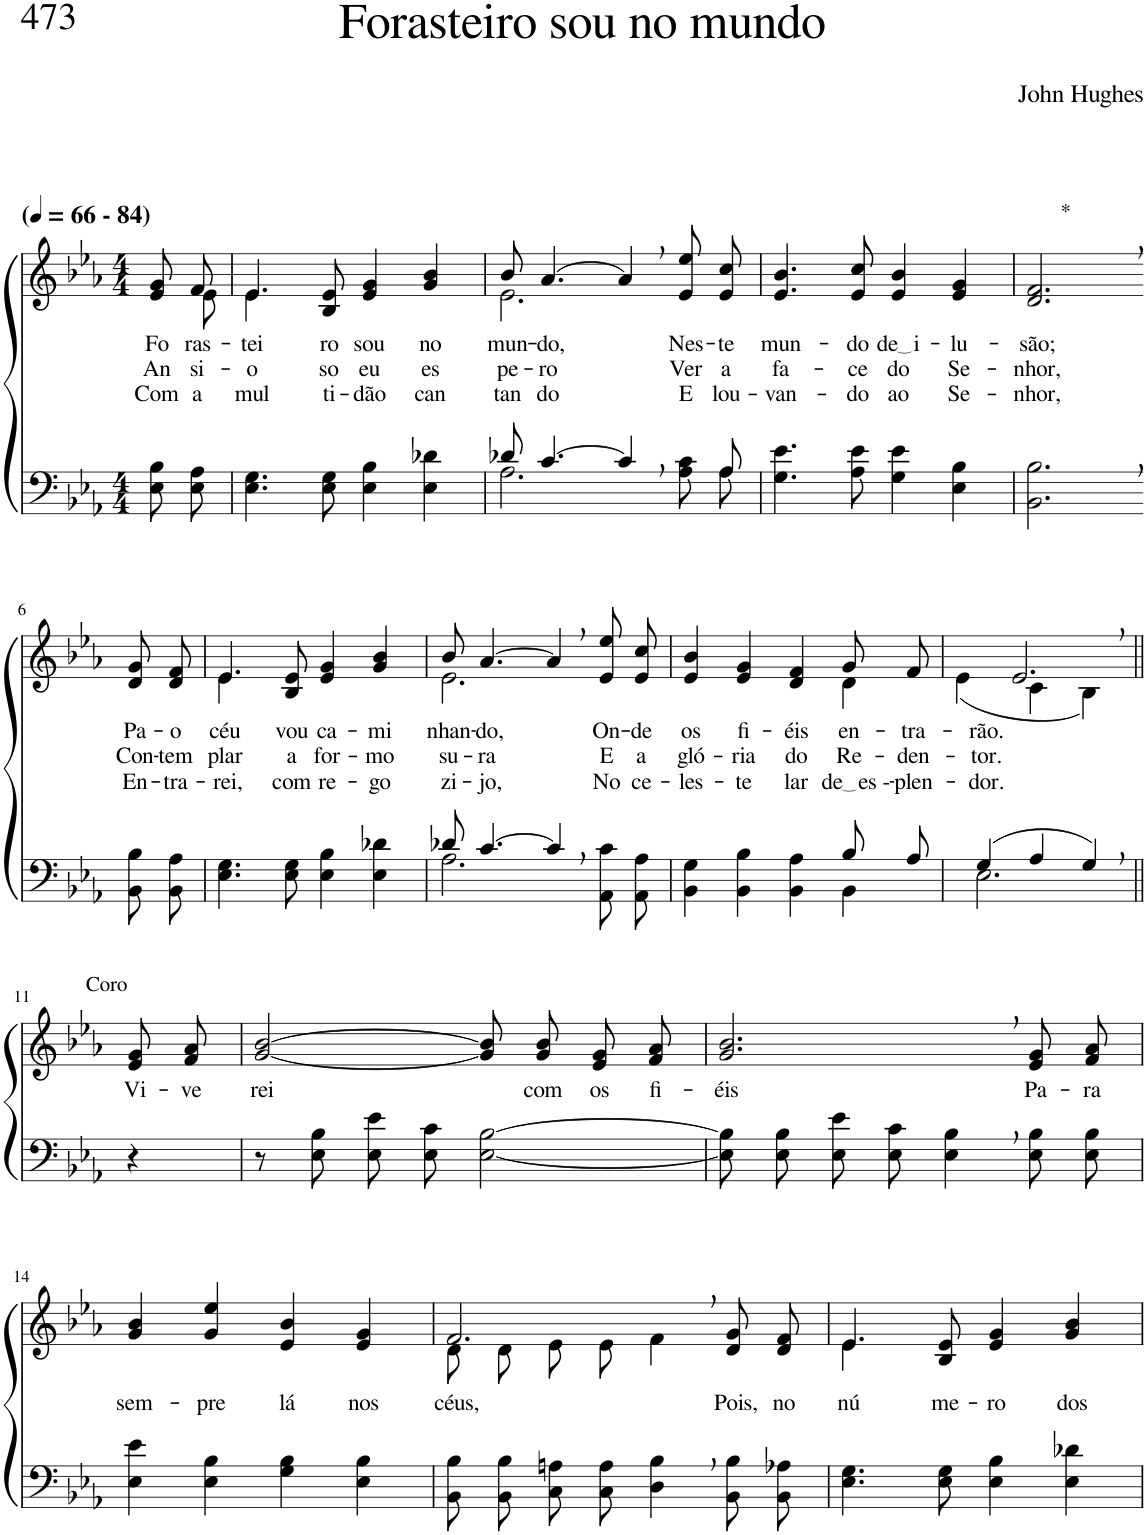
**kern	**kern	**text	**text	**text
*part2	*part1	*part1	*part1	*part1
*staff2	*staff1	*staff1	*staff1	*staff1
*I"Parte III e IV	*I"Parte I e II	*	*	*
*clefF4	*clefG2	*	*	*
*k[b-e-a-]	*k[b-e-a-]	*	*	*
*M4/4	*M4/4	*	*	*
*MM66	*MM66	*	*	*
=1	=1	=1	=1	=1
!	!LO:TX:a:B:t=(	!	!	!
!	!LO:TX:a:B:t=- 84)	!	!	!
!	!	!LO:LY:b	!LO:LY:b	!LO:LY:b
*	*^	*	*	*
8E-\ 8B-\L	8e-/ 8g/L	8ryy	Fo-	An-	Com
!	!	!	!LO:LY:b	!LO:LY:b	!LO:LY:b
8E-\ 8A-\J	8f/J	8e-\	-ras-	-si-	a
=2	=2	=2	=2	=2	=2
!	!	!	!LO:LY:b	!LO:LY:b	!LO:LY:b
4.E-\ 4.G\	4.e-/	4.e-\	-tei-	-o-	mul-
!	!	!	!LO:LY:b	!LO:LY:b	!LO:LY:b
8E-\ 8G\	8B-/ 8e-/	2ryy	-ro	-so	-ti-
!	!	!	!LO:LY:b	!LO:LY:b	!LO:LY:b
4E-\ 4B-\	4e-/ 4g/	.	sou	eu	-dão
!	!	!	!LO:LY:b	!LO:LY:b	!LO:LY:b
4E-\ 4d-X\	4g/ 4b-/	.	no	es-	can-
.	.	8ryy	.	.	.
=3	=3	=3	=3	=3	=3
*^	*	*	*	*	*
!	!	!	!	!LO:LY:b	!LO:LY:b	!LO:LY:b
8d-X/	2.A-\	8b-/	2.e-\	mun-	pe-	-tan
!	!	!	!	!LO:LY:b	!LO:LY:b	!LO:LY:b
[4.c/	.	[4.a-/	.	do,	-ro	do
4c,/]	.	4a-,/]	.	.	.	.
!	!	!	!	!LO:LY:b	!LO:LY:b	!LO:LY:b
8ryy	8A-\ 8c\L	8e-/ 8ee-/L	4ryy	Nes-	Ver	E
!	!	!	!	!LO:LY:b	!LO:LY:b	!LO:LY:b
8A-/	8A-\J	8e-/ 8cc/J	.	-te	a	lou-
*	*	*v	*v	*	*	*
=4	=4	=4	=4	=4	=4
!	!	!	!LO:LY:b	!LO:LY:b	!LO:LY:b
*v	*v	*	*	*	*
4.G\ 4.e-\	4.e-/ 4.b-/	mun-	fa-	-van-
!	!	!LO:LY:b	!LO:LY:b	!LO:LY:b
8A-\ 8e-\	8e-/ 8cc/	-do	-ce	-do
!	!	!LO:LY:b	!LO:LY:b	!LO:LY:b
4G\ 4e-\	4e-/ 4b-/	de i	do	ao
!	!	!LO:LY:b	!LO:LY:b	!LO:LY:b
4E-\ 4B-\	4e-/ 4g/	-lu-	Se-	Se-
=5	=5	=5	=5	=5
!	!LO:TX:a:t=*	!	!	!
!	!	!LO:LY:b	!LO:LY:b	!LO:LY:b
2.BB-\, 2.B-\,	2.d/, 2.f/,	-são;	-nhor,	-nhor,
!!LO:LB:g=z
=6-	=6-	=6-	=6-	=6-
!	!	!LO:LY:b	!LO:LY:b	!LO:LY:b
8BB-\ 8B-\L	8d/ 8g/L	Pa-	Con-	En-
!	!	!LO:LY:b	!LO:LY:b	!LO:LY:b
8BB-\ 8A-\J	8d/ 8f/J	-o	-tem-	-tra-
=7	=7	=7	=7	=7
!	!	!	!	!LO:LY:b
*	*^	*	*	*
!	!	!	!LO:LY:b	!LO:LY:b	!
4.E-\ 4.G\	4.e-/	4.e-\	-céu	-plar	-rei,
!	!	!	!LO:LY:b	!LO:LY:b	!LO:LY:b
8E-\ 8G\	8B-/ 8e-/	2ryy	vou	a	com
!	!	!	!LO:LY:b	!LO:LY:b	!LO:LY:b
4E-\ 4B-\	4e-/ 4g/	.	ca-	for-	re-
!	!	!	!LO:LY:b	!LO:LY:b	!LO:LY:b
4E-\ 4d-X\	4g/ 4b-/	.	-mi-	-mo-	-go-
.	.	8ryy	.	.	.
=8	=8	=8	=8	=8	=8
*^	*	*	*	*	*
!	!	!	!	!LO:LY:b	!LO:LY:b	!LO:LY:b
8d-X/	2.A-\	8b-/	2.e-\	-nhan-	-su-	-zi-
!	!	!	!	!LO:LY:b	!LO:LY:b	!LO:LY:b
[4.c/	.	[4.a-/	.	-do,	-ra	-jo,
4c,/]	.	4a-,/]	.	.	.	.
!	!	!	!	!LO:LY:b	!LO:LY:b	!LO:LY:b
4ryy	8AA-\ 8c\L	8e-/ 8ee-/L	4ryy	On-	E	No
!	!	!	!	!LO:LY:b	!LO:LY:b	!LO:LY:b
.	8AA-\ 8A-\J	8e-/ 8cc/J	.	-de	a	ce-
=9	=9	=9	=9	=9	=9	=9
!	!	!	!	!LO:LY:b	!LO:LY:b	!LO:LY:b
2.ryy	4BB-\ 4G\	4e-/ 4b-/	2.ryy	os	gló-	-les-
!	!	!	!	!LO:LY:b	!LO:LY:b	!LO:LY:b
.	4BB-\ 4B-\	4e-/ 4g/	.	fi-	-ria	-te
!	!	!	!	!LO:LY:b	!LO:LY:b	!LO:LY:b
.	4BB-\ 4A-\	4d/ 4f/	.	-éis	do	lar
!	!	!	!	!	!	!LO:LY:b
!	!	!	!	!LO:LY:b	!LO:LY:b	!
8B-/L	4BB-\	8g/L	4d\	en-	Re-	de es -
!	!	!	!	!LO:LY:b	!LO:LY:b	!LO:LY:b
8A-/J	.	8f/J	.	-tra-	-den-	-plen-
=10	=10	=10	=10	=10	=10	=10
!	!	!	!	!LO:LY:b	!LO:LY:b	!LO:LY:b
(4G/	2.E-\	2.e-,/	(4e-\	-rão.	-tor.	-dor.
4A-/	.	.	4c\	.	.	.
4G,/)	.	.	4B-\)	.	.	.
*v	*v	*	*	*	*	*
!!LO:LB:g=z
=11||	=11||	=11||	=11||	=11||	=11||
!	!LO:TX:a:t=Coro	!	!	!	!
!	!	!	!LO:LY:b	!	!
*	*v	*v	*	*	*
4r	8e-/ 8g/L	Vi-	.	.
!	!	!LO:LY:b	!	!
.	8f/ 8a-/J	-ve	.	.
=12	=12	=12	=12	=12
!	!	!LO:LY:b	!	!
8r	[2g/ [2b-/	rei	.	.
8E-\ 8B-\	.	.	.	.
8E-\ 8e-\L	.	.	.	.
8E-\ 8c\J	.	.	.	.
[2E-\ [2B-\	8g]/ 8b-]/L	.	.	.
!	!	!LO:LY:b	!	!
.	8g/ 8b-/J	com	.	.
!	!	!LO:LY:b	!	!
.	8e-/ 8g/L	os	.	.
!	!	!LO:LY:b	!	!
.	8f/ 8a-/J	fi-	.	.
=13	=13	=13	=13	=13
!	!	!LO:LY:b	!	!
8E-]\ 8B-]\L	2.g/, 2.b-/,	-éis	.	.
8E-\ 8B-\J	.	.	.	.
8E-\ 8e-\L	.	.	.	.
8E-\ 8c\J	.	.	.	.
4E-\, 4B-\,	.	.	.	.
!	!	!LO:LY:b	!	!
8E-\ 8B-\L	8e-/ 8g/L	Pa-	.	.
!	!	!LO:LY:b	!	!
8E-\ 8B-\J	8f/ 8a-/J	-ra	.	.
!!LO:LB:g=z
=14	=14	=14	=14	=14
!	!	!LO:LY:b	!	!
4E-\ 4e-\	4g/ 4b-/	sem-	.	.
!	!	!LO:LY:b	!	!
4E-\ 4B-\	4g/ 4ee-/	-pre	.	.
!	!	!LO:LY:b	!	!
4G\ 4B-\	4e-/ 4b-/	lá	.	.
!	!	!LO:LY:b	!	!
4E-\ 4B-\	4e-/ 4g/	nos	.	.
=15	=15	=15	=15	=15
*	*^	*	*	*
!	!	!	!LO:LY:b	!	!
8BB-\ 8B-\L	2.f,/	8d\L	céus,	.	.
8BB-\ 8B-\J	.	8d\J	.	.	.
8C\ 8An\L	.	8e-\L	.	.	.
8C\ 8A\J	.	8e-\J	.	.	.
4D\, 4B-\,	.	4f\	.	.	.
!	!	!	!LO:LY:b	!	!
8BB-\ 8B-\L	8d/ 8g/L	4ryy	Pois,	.	.
!	!	!	!LO:LY:b	!	!
8BB-\ 8A-X\J	8d/ 8f/J	.	no	.	.
=16	=16	=16	=16	=16	=16
!	!	!	!LO:LY:b	!	!
4.E-\ 4.G\	4.e-/	4.e-\	nú-	.	.
!	!	!	!LO:LY:b	!	!
8E-\ 8G\	8B-/ 8e-/	2ryy	me-	.	.
!	!	!	!LO:LY:b	!	!
4E-\ 4B-\	4e-/ 4g/	.	-ro	.	.
!	!	!	!LO:LY:b	!	!
4E-\ 4d-X\	4g/ 4b-/	.	dos	.	.
.	.	8ryy	.	.	.
*	*v	*v	*	*	*
=	=	=	=	=
*-	*-	*-	*-	*-
